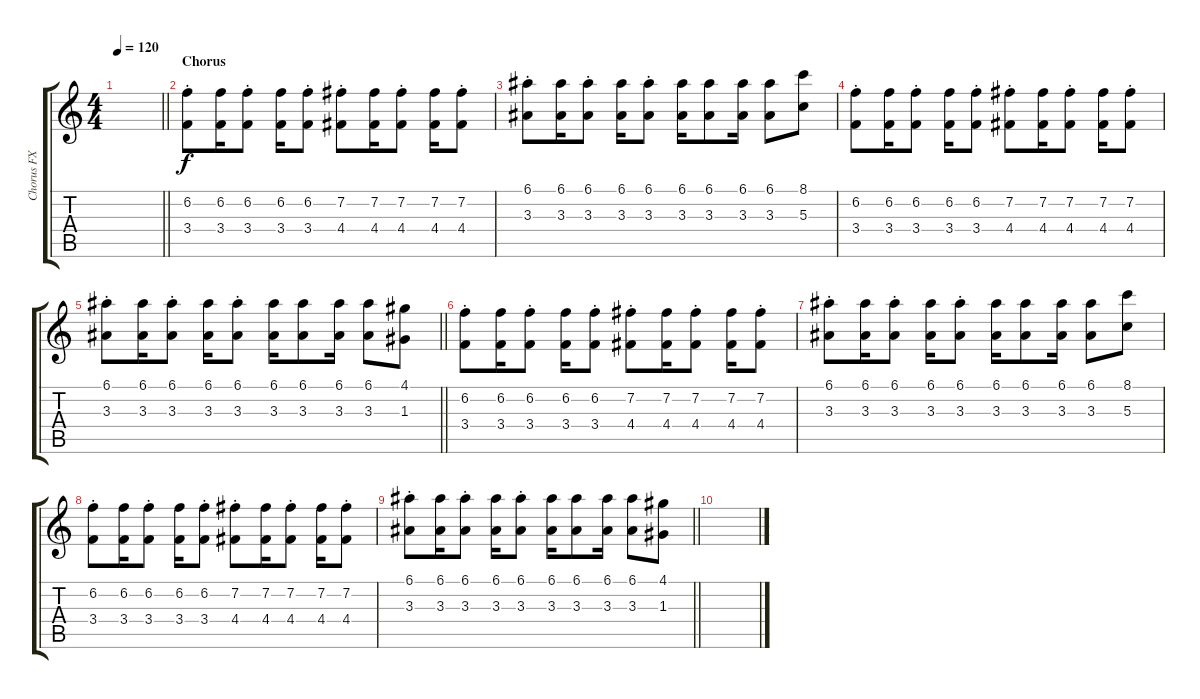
\track ("Chorus FX" "Chorus FX") {instrument synthbass1}
\staff {score tabs}
\tuning (E4 B3 G3 D3 A2 E2) {hide}
\ts (4 4)
\tempo 120
\clef g2
\barLineRight lightlight
\ks c
|
\section ("" "Chorus")
(6.2 3.4{st}).8 (6.2 3.4).16 (6.2 3.4{st}).8 (6.2 3.4).16 (6.2 3.4{st}).8 (7.2{st} 4.4{st}).8 (7.2 4.4).16 (7.2 4.4{st}).8 (7.2 4.4).16 (7.2 4.4{st}).8 |
(6.1 3.3{st}).8 (6.1 3.3).16 (6.1 3.3{st}).8 (6.1 3.3).16 (6.1 3.3{st}).8 (6.1 3.3).16 (6.1 3.3).8 (6.1 3.3).16 (6.1 3.3).8 (8.1 5.3).8 |
(6.2 3.4{st}).8 (6.2 3.4).16 (6.2 3.4{st}).8 (6.2 3.4).16 (6.2 3.4{st}).8 (7.2{st} 4.4{st}).8 (7.2 4.4).16 (7.2 4.4{st}).8 (7.2 4.4).16 (7.2 4.4{st}).8 |
\barLineRight lightlight
(6.1 3.3{st}).8 (6.1 3.3).16 (6.1 3.3{st}).8 (6.1 3.3).16 (6.1 3.3{st}).8 (6.1 3.3).16 (6.1 3.3).8 (6.1 3.3).16 (6.1 3.3).8 (4.1 1.3).8 |
\section ("" "")
(6.2 3.4{st}).8 (6.2 3.4).16 (6.2 3.4{st}).8 (6.2 3.4).16 (6.2 3.4{st}).8 (7.2{st} 4.4{st}).8 (7.2 4.4).16 (7.2 4.4{st}).8 (7.2 4.4).16 (7.2 4.4{st}).8 |
(6.1 3.3{st}).8 (6.1 3.3).16 (6.1 3.3{st}).8 (6.1 3.3).16 (6.1 3.3{st}).8 (6.1 3.3).16 (6.1 3.3).8 (6.1 3.3).16 (6.1 3.3).8 (8.1 5.3).8 |
(6.2 3.4{st}).8 (6.2 3.4).16 (6.2 3.4{st}).8 (6.2 3.4).16 (6.2 3.4{st}).8 (7.2{st} 4.4{st}).8 (7.2 4.4).16 (7.2 4.4{st}).8 (7.2 4.4).16 (7.2 4.4{st}).8 |
\barLineRight lightlight
(6.1 3.3{st}).8 (6.1 3.3).16 (6.1 3.3{st}).8 (6.1 3.3).16 (6.1 3.3{st}).8 (6.1 3.3).16 (6.1 3.3).8 (6.1 3.3).16 (6.1 3.3).8 (4.1 1.3).8 |
\section ("" "")
